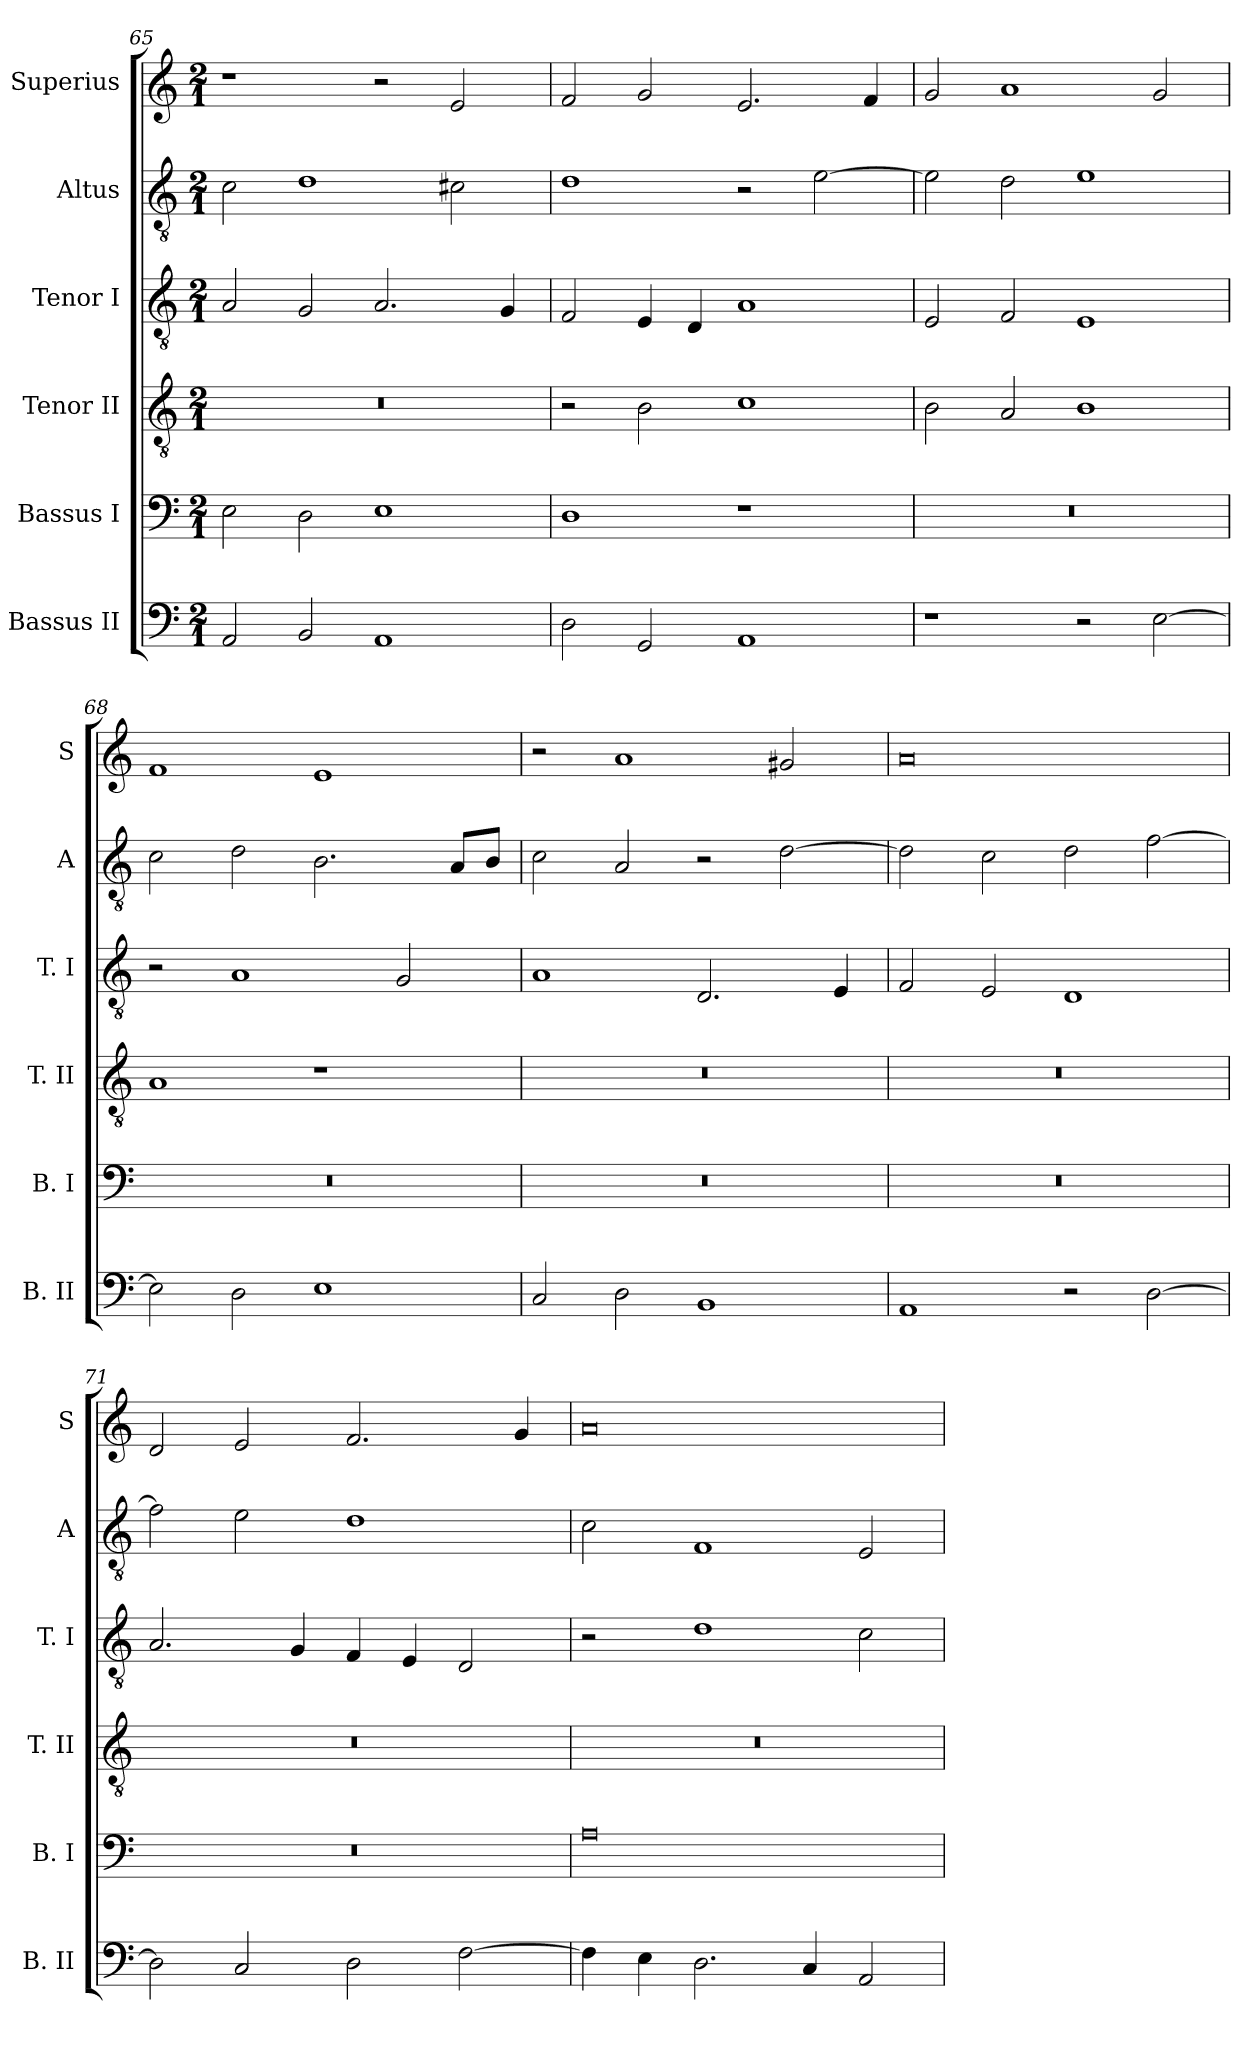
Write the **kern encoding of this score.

**kern	**kern	**kern	**kern	**kern	**kern
*part6	*part5	*part4	*part3	*part2	*part1
*staff6	*staff5	*staff4	*staff3	*staff2	*staff1
*I"Bassus II	*I"Bassus I	*I"Tenor II	*I"Tenor I	*I"Altus	*I"Superius
*I'B. II	*I'B. I	*I'T. II	*I'T. I	*I'A	*I'S
*clefF4	*clefF4	*clefGv2	*clefGv2	*clefGv2	*clefG2
*k[]	*k[]	*k[]	*k[]	*k[]	*k[]
*C:	*C:	*C:	*C:	*C:	*C:
*M2/1	*M2/1	*M2/1	*M2/1	*M2/1	*M2/1
=65	=65	=65	=65	=65	=65
2AA	2E	0r	2A	2c	1r
2BB	2D	.	2G	1d	.
1AA	1E	.	2.A	.	2r
.	.	.	.	2c#X	2e
.	.	.	4G	.	.
=66	=66	=66	=66	=66	=66
2D	1D	2r	2F	1d	2f
2GG	.	2B	4E	.	2g
.	.	.	4D	.	.
1AA	1r	1c	1A	2r	2.e
.	.	.	.	[2e	.
.	.	.	.	.	4f
=67	=67	=67	=67	=67	=67
1r	0r	2B	2E	2e]	2g
.	.	2A	2F	2d	1a
2r	.	1B	1E	1e	.
[2E	.	.	.	.	2g
=68	=68	=68	=68	=68	=68
2E]	0r	1A	2r	2c	1f
2D	.	.	1A	2d	.
1E	.	1r	.	2.B	1e
.	.	.	2G	.	.
.	.	.	.	8AL	.
.	.	.	.	8BJ	.
=69	=69	=69	=69	=69	=69
2C	0r	0r	1A	2c	2r
2D	.	.	.	2A	1a
1BB	.	.	2.D	2r	.
.	.	.	.	[2d	2g#X
.	.	.	4E	.	.
=70	=70	=70	=70	=70	=70
1AA	0r	0r	2F	2d]	0a
.	.	.	2E	2c	.
2r	.	.	1D	2d	.
[2D	.	.	.	[2f	.
=71	=71	=71	=71	=71	=71
2D]	0r	0r	2.A	2f]	2d
2C	.	.	.	2e	2e
.	.	.	4G	.	.
2D	.	.	4F	1d	2.f
.	.	.	4E	.	.
[2F	.	.	2D	.	.
.	.	.	.	.	4g
=72	=72	=72	=72	=72	=72
4F]	0A	0r	2r	2c	0a
4E	.	.	.	.	.
2.D	.	.	1d	1F	.
4C	.	.	.	.	.
2AA	.	.	2c	2E	.
=	=	=	=	=	=
*-	*-	*-	*-	*-	*-
